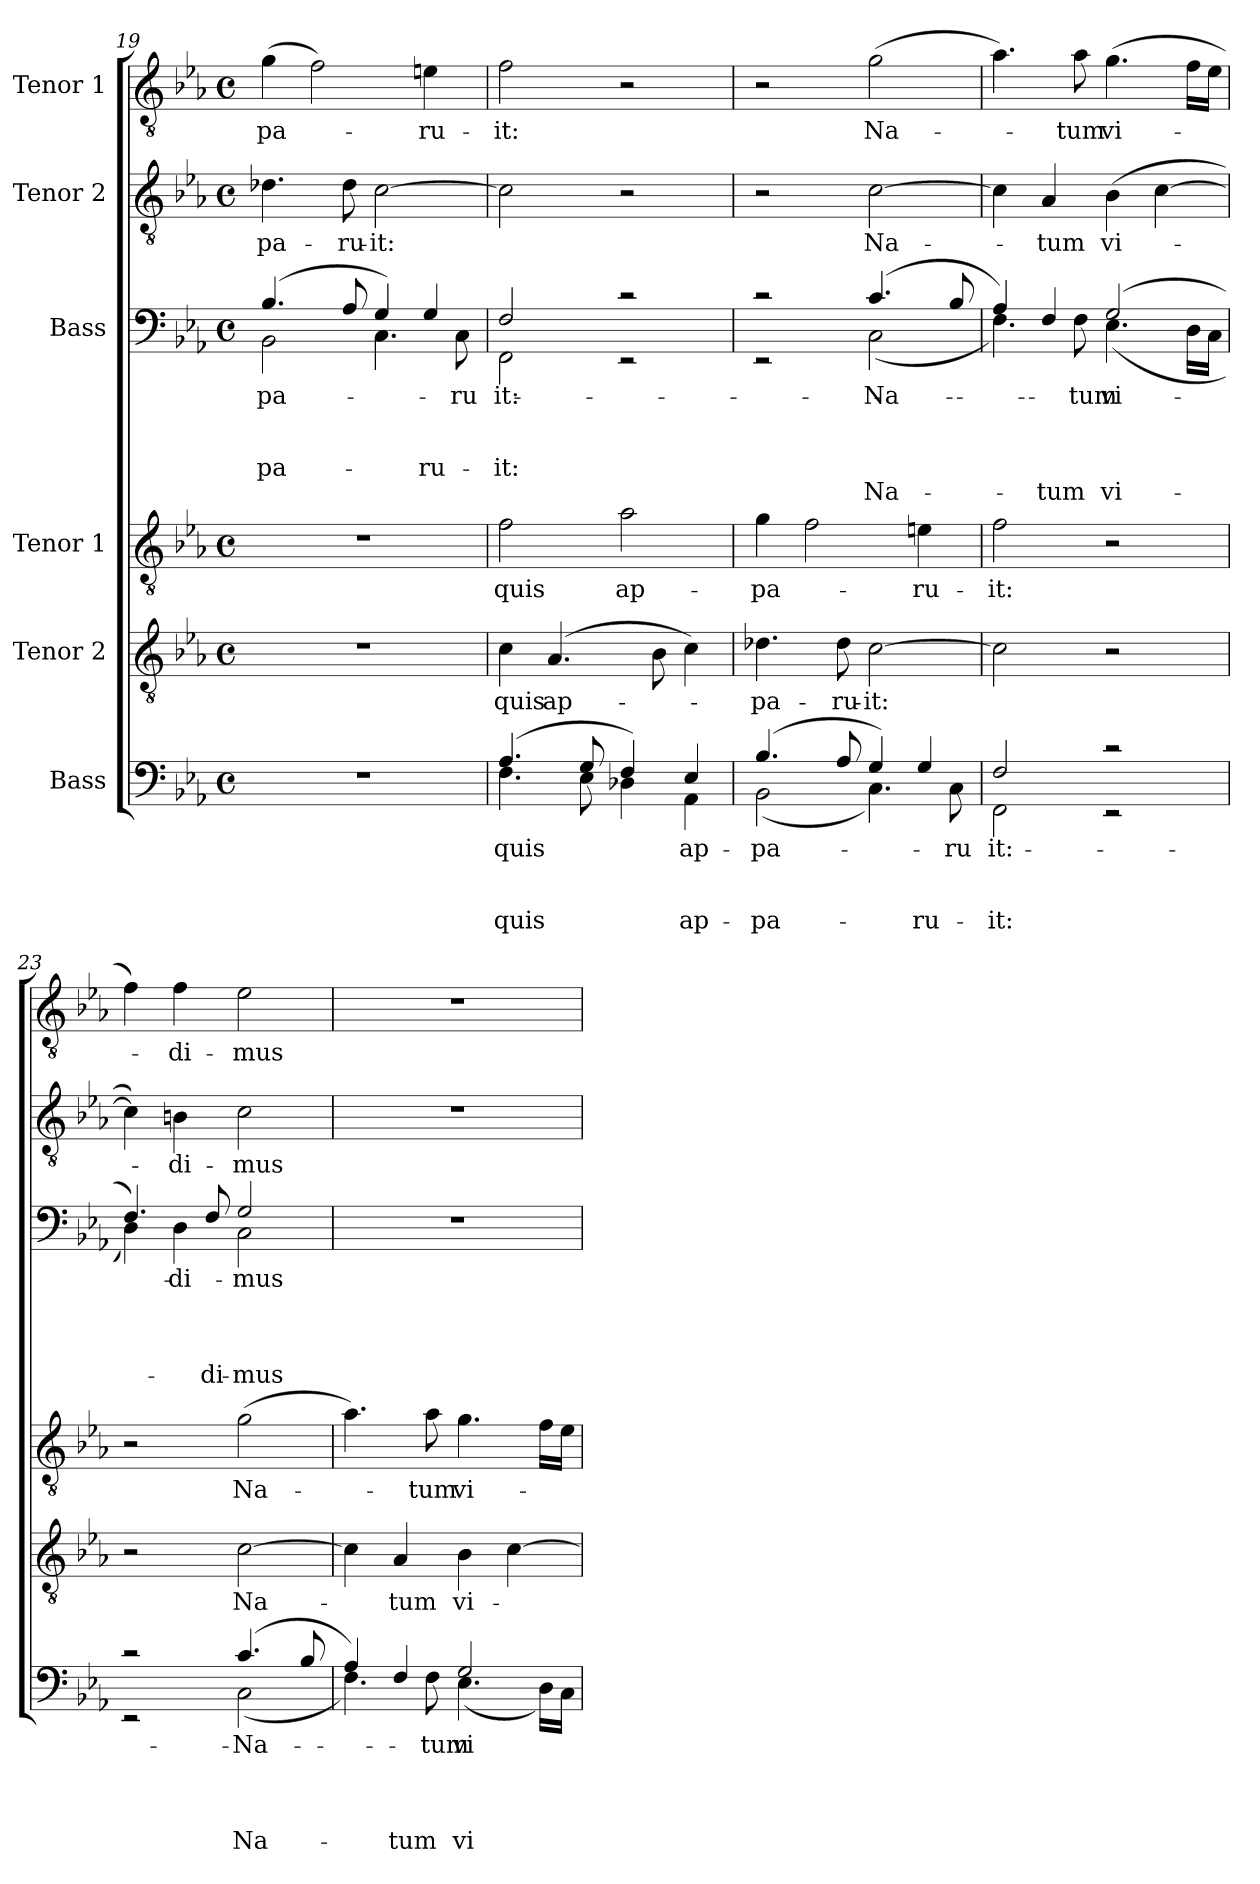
**kern	**text	**text	**text	**text	**text	**kern	**text	**kern	**text	**kern	**text	**text	**text	**text	**text	**kern	**text	**kern	**text
*part6	*part6	*part6	*part6	*part6	*part6	*part5	*part5	*part4	*part4	*part3	*part3	*part3	*part3	*part3	*part3	*part2	*part2	*part1	*part1
*staff6	*staff6	*staff6	*staff6	*staff6	*staff6	*staff5	*staff5	*staff4	*staff4	*staff3	*staff3	*staff3	*staff3	*staff3	*staff3	*staff2	*staff2	*staff1	*staff1
*I"Bass	*	*	*	*	*	*I"Tenor 2	*	*I"Tenor 1	*	*I"Bass	*	*	*	*	*	*I"Tenor 2	*	*I"Tenor 1	*
*clefF4	*	*	*	*	*	*clefGv2	*	*clefGv2	*	*clefF4	*	*	*	*	*	*clefGv2	*	*clefGv2	*
*k[b-e-a-]	*	*	*	*	*	*k[b-e-a-]	*	*k[b-e-a-]	*	*k[b-e-a-]	*	*	*	*	*	*k[b-e-a-]	*	*k[b-e-a-]	*
*E-:	*	*	*	*	*	*E-:	*	*E-:	*	*E-:	*	*	*	*	*	*E-:	*	*E-:	*
*M4/4	*	*	*	*	*	*M4/4	*	*M4/4	*	*M4/4	*	*	*	*	*	*M4/4	*	*M4/4	*
*met(c)	*	*	*	*	*	*met(c)	*	*met(c)	*	*met(c)	*	*	*	*	*	*met(c)	*	*met(c)	*
=19	=19	=19	=19	=19	=19	=19	=19	=19	=19	=19	=19	=19	=19	=19	=19	=19	=19	=19	=19
*	*	*	*	*	*	*	*	*	*	*^	*	*	*	*	*	*	*	*	*
1r	.	.	.	.	.	1r	.	1r	.	(4.B-/	2BB-\	-pa-	.	.	-pa-	.	4.d-X\	-pa-	(4g\	-pa-
.	.	.	.	.	.	.	.	.	.	.	.	.	.	.	.	.	.	.	2f\)	.
.	.	.	.	.	.	.	.	.	.	8A-/	.	.	.	.	.	.	8d-\	-ru-	.	.
.	.	.	.	.	.	.	.	.	.	4G/)	4.C\	.	.	.	.	.	[2c\	-it:	.	.
.	.	.	.	.	.	.	.	.	.	4G/	.	.	.	.	-ru-	.	.	.	4en\	-ru-
.	.	.	.	.	.	.	.	.	.	.	8C\	-ru-	.	.	.	.	.	.	.	.
=20	=20	=20	=20	=20	=20	=20	=20	=20	=20	=20	=20	=20	=20	=20	=20	=20	=20	=20	=20	=20
*^	*	*	*	*	*	*	*	*	*	*	*	*	*	*	*	*	*	*	*	*
(4.A-/	4.F\	quis	.	.	quis	.	4c\	quis	2f\	quis	2F/	2FF\	-it:	.	.	-it:	.	2c\]	.	2f\	-it:
.	.	.	.	.	.	.	(4.A-/	ap-	.	.	.	.	.	.	.	.	.	.	.	.	.
8G/	8E-\	.	.	.	.	.	.	.	.	.	.	.	.	.	.	.	.	.	.	.	.
4F/)	4D-X\	.	.	.	.	.	.	.	2a-\	ap-	2rc	2rEE	.	.	.	.	.	2r	.	2r	.
.	.	.	.	.	.	.	8B-\	.	.	.	.	.	.	.	.	.	.	.	.	.	.
4E-/	4AA-\	ap-	.	.	ap-	.	4c\)	.	.	.	.	.	.	.	.	.	.	.	.	.	.
!!LO:LB:g=z
=21	=21	=21	=21	=21	=21	=21	=21	=21	=21	=21	=21	=21	=21	=21	=21	=21	=21	=21	=21	=21	=21
(4.B-/	(2BB-\	-pa-	.	.	-pa-	.	4.d-X\	-pa-	4g\	-pa-	2rc	2rEE	.	.	.	.	.	2r	.	2r	.
.	.	.	.	.	.	.	.	.	2f\	.	.	.	.	.	.	.	.	.	.	.	.
8A-/	.	.	.	.	.	.	8d-\	-ru-	.	.	.	.	.	.	.	.	.	.	.	.	.
4G/)	4.C\)	.	.	.	.	.	[2c\	-it:	.	.	(4.c/	(2C\	Na-	.	.	.	Na-	[2c\	Na-	(2g\	Na-
4G/	.	.	.	.	-ru-	.	.	.	4en\	-ru-	.	.	.	.	.	.	.	.	.	.	.
.	8C\	-ru-	.	.	.	.	.	.	.	.	8B-/	.	.	.	.	.	.	.	.	.	.
=22	=22	=22	=22	=22	=22	=22	=22	=22	=22	=22	=22	=22	=22	=22	=22	=22	=22	=22	=22	=22	=22
2F/	2FF\	-it:	.	.	-it:	.	2c\]	.	2f\	-it:	4A-/)	4.F\)	.	.	.	.	.	4c\]	.	4.a-\)	.
.	.	.	.	.	.	.	.	.	.	.	4F/	.	.	.	.	.	-tum	4A-/	-tum	.	.
.	.	.	.	.	.	.	.	.	.	.	.	8F\	-tum	.	.	.	.	.	.	8a-\	-tum
2rc	2rEE	.	.	.	.	.	2r	.	2r	.	(2G/	(4.E-\	vi-	.	.	.	vi-	(4B-\	vi-	(4.g\	vi-
.	.	.	.	.	.	.	.	.	.	.	.	.	.	.	.	.	.	[4c\	.	.	.
.	.	.	.	.	.	.	.	.	.	.	.	16D\LL	.	.	.	.	.	.	.	16f\LL	.
.	.	.	.	.	.	.	.	.	.	.	.	16C\JJ	.	.	.	.	.	.	.	16e-\JJ	.
=23	=23	=23	=23	=23	=23	=23	=23	=23	=23	=23	=23	=23	=23	=23	=23	=23	=23	=23	=23	=23	=23
2rc	2rEE	.	.	.	.	.	2r	.	2r	.	4.F/)	4D\)	.	.	.	.	.	4c\])	.	4f\)	.
.	.	.	.	.	.	.	.	.	.	.	.	4D\	-di-	.	.	.	.	4Bn\	-di-	4f\	-di-
.	.	.	.	.	.	.	.	.	.	.	8F/	.	.	.	.	.	-di-	.	.	.	.
(4.c/	(2C\	Na-	.	.	.	Na-	[2c\	Na-	(2g\	Na-	2G/	2C\	-mus	.	.	.	-mus	2c\	-mus	2e-\	-mus
8B-/	.	.	.	.	.	.	.	.	.	.	.	.	.	.	.	.	.	.	.	.	.
*	*	*	*	*	*	*	*	*	*	*	*v	*v	*	*	*	*	*	*	*	*	*
=24	=24	=24	=24	=24	=24	=24	=24	=24	=24	=24	=24	=24	=24	=24	=24	=24	=24	=24	=24	=24
4A-/)	4.F\)	.	.	.	.	.	4c\]	.	4.a-\)	.	1r	.	.	.	.	.	1r	.	1r	.
4F/	.	.	.	.	.	-tum	4A-/	-tum	.	.	.	.	.	.	.	.	.	.	.	.
.	8F\	-tum	.	.	.	.	.	.	8a-\	-tum	.	.	.	.	.	.	.	.	.	.
2G/	(4.E-\	vi-	.	.	.	vi-	4B-\	vi-	4.g\	vi-	.	.	.	.	.	.	.	.	.	.
.	.	.	.	.	.	.	[4c\	.	.	.	.	.	.	.	.	.	.	.	.	.
.	16D\LL)	.	.	.	.	.	.	.	16f\LL	.	.	.	.	.	.	.	.	.	.	.
.	16C\JJ	.	.	.	.	.	.	.	16e-\JJ	.	.	.	.	.	.	.	.	.	.	.
*v	*v	*	*	*	*	*	*	*	*	*	*	*	*	*	*	*	*	*	*	*
=	=	=	=	=	=	=	=	=	=	=	=	=	=	=	=	=	=	=	=
*-	*-	*-	*-	*-	*-	*-	*-	*-	*-	*-	*-	*-	*-	*-	*-	*-	*-	*-	*-
